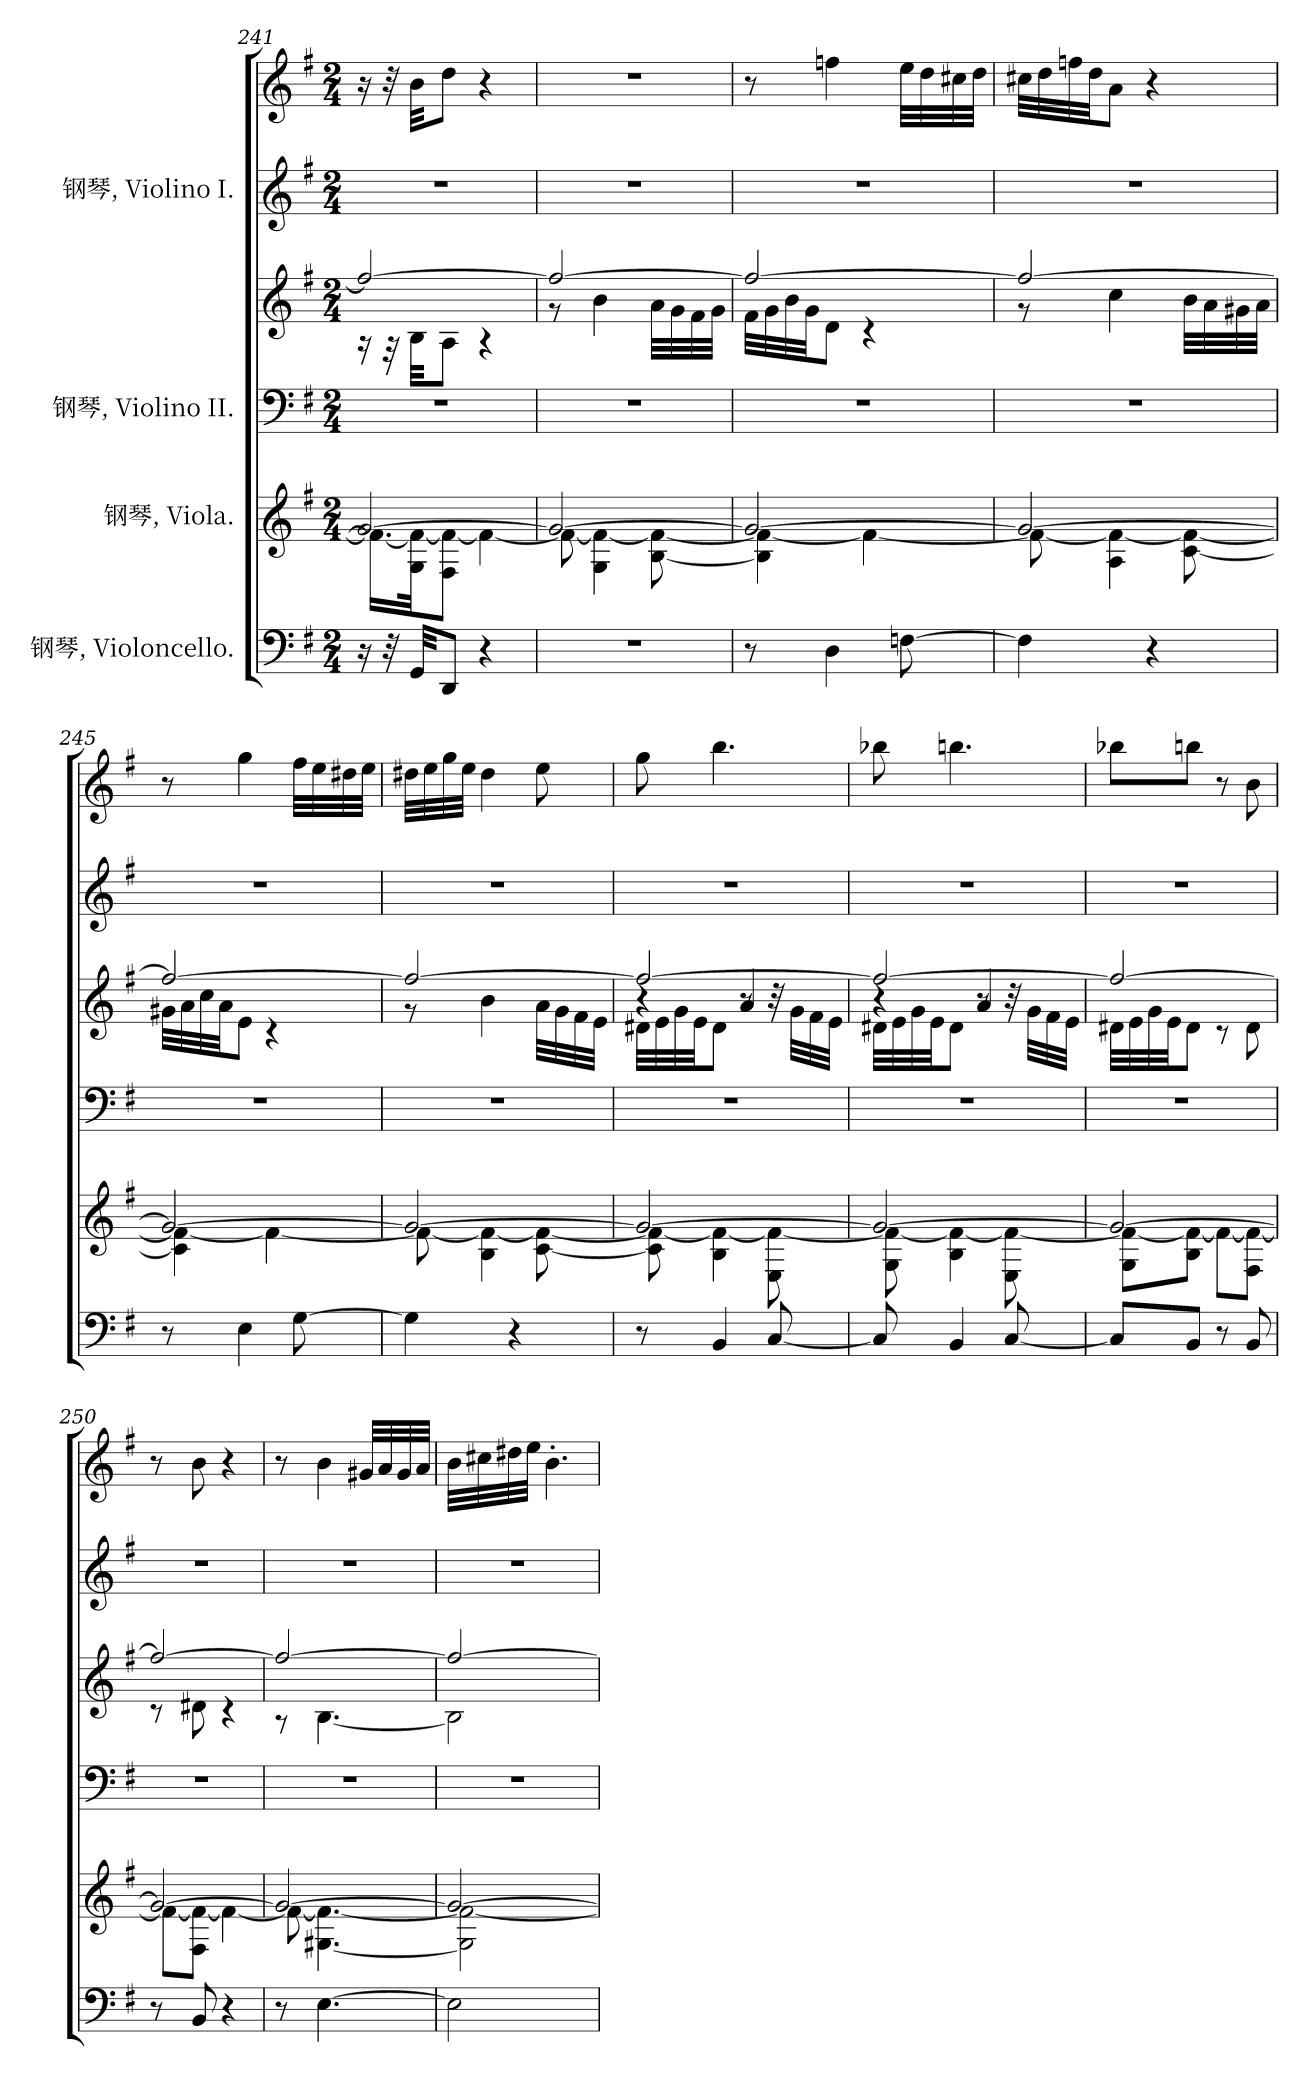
**kern	**kern	**kern	**kern	**kern	**kern
*part4	*part3	*part2	*part2	*part1	*part1
*staff6	*staff5	*staff4	*staff3	*staff2	*staff1
*I"钢琴, Violoncello.	*I"钢琴, Viola.	*I"钢琴, Violino II.	*	*I"钢琴, Violino I.	*
*clefF4	*clefG2	*clefF4	*clefG2	*clefG2	*clefG2
*k[f#]	*k[f#]	*k[f#]	*k[f#]	*k[f#]	*k[f#]
*M2/4	*M2/4	*M2/4	*M2/4	*M2/4	*M2/4
=241	=241	=241	=241	=241	=241
*	*^	*	*^	*	*
16r	2g#/_	16.f\LL_	2r	2ff/_	16r	2r	16r
32r	.	.	.	.	32r	.	32r
32GG/KKL	.	32G\ 32f\_JK	.	.	32B\KKL	.	32b\KKL
8DD/J	.	8F#\ 8f\_J	.	.	8A\J	.	8dd\J
4r	.	4f\_	.	.	4r	.	4r
=242	=242	=242	=242	=242	=242	=242	=242
2r	2g#/_	8f\_	2r	2ff/_	8r	2r	2r
.	.	4G\ 4f\_	.	.	4b\	.	.
.	.	[8B\ 8f\_	.	.	32a\LLL	.	.
.	.	.	.	.	32g\	.	.
.	.	.	.	.	32f#\	.	.
.	.	.	.	.	32g\JJJ	.	.
=243	=243	=243	=243	=243	=243	=243	=243
8r	2g#/_	4B\] 4f\_	2r	2ff/_	32f#\LLL	2r	8r
.	.	.	.	.	32g\	.	.
.	.	.	.	.	32b\	.	.
.	.	.	.	.	32g\JJ	.	.
4D\	.	.	.	.	8d\J	.	4ffn\
.	.	4f\_	.	.	4r	.	.
[8Fn\	.	.	.	.	.	.	32ee\LLL
.	.	.	.	.	.	.	32dd\
.	.	.	.	.	.	.	32cc#X\
.	.	.	.	.	.	.	32dd\JJJ
!!LO:PB:g=z
=244	=244	=244	=244	=244	=244	=244	=244
4F\]	2g#/_	8f\_	2r	2ff/_	8r	2r	32cc#X\LLL
.	.	.	.	.	.	.	32dd\
.	.	.	.	.	.	.	32ffn\
.	.	.	.	.	.	.	32dd\JJ
.	.	4A\ 4f\_	.	.	4cc\	.	8a\J
4r	.	.	.	.	.	.	4r
.	.	[8c\ 8f\_	.	.	32b\LLL	.	.
.	.	.	.	.	32a\	.	.
.	.	.	.	.	32g#X\	.	.
.	.	.	.	.	32a\JJJ	.	.
=245	=245	=245	=245	=245	=245	=245	=245
8r	2g#/_	4c\] 4f\_	2r	2ff/_	32g#X\LLL	2r	8r
.	.	.	.	.	32a\	.	.
.	.	.	.	.	32cc\	.	.
.	.	.	.	.	32a\JJ	.	.
4E\	.	.	.	.	8e\J	.	4gg\
.	.	4f\_	.	.	4r	.	.
[8G\	.	.	.	.	.	.	32ff#\LLL
.	.	.	.	.	.	.	32ee\
.	.	.	.	.	.	.	32dd#X\
.	.	.	.	.	.	.	32ee\JJJ
=246	=246	=246	=246	=246	=246	=246	=246
4G\]	2g#/_	8f\_	2r	2ff/_	8r	2r	32dd#X\LLL
.	.	.	.	.	.	.	32ee\
.	.	.	.	.	.	.	32gg\
.	.	.	.	.	.	.	32ee\JJJ
.	.	4B\ 4f\_	.	.	4b\	.	4dd#\
4r	.	.	.	.	.	.	.
.	.	[8c\ 8f\_	.	.	32a\LLL	.	8ee\
.	.	.	.	.	32g\	.	.
.	.	.	.	.	32f#\	.	.
.	.	.	.	.	32e\JJJ	.	.
!!LO:LB:g=z
=247	=247	=247	=247	=247	=247	=247	=247
*	*	*	*	*	*^	*	*
8r	2g#/_	8c\] 8f\_	2r	2ff/_	32d#X\LLL	4r	2r	8gg\
.	.	.	.	.	32e\	.	.	.
.	.	.	.	.	32g\	.	.	.
.	.	.	.	.	32e\JJ	.	.	.
4BB/	.	4B\ 4f\_	.	.	8d#\J	.	.	4.bb\
.	.	.	.	.	8r	4a/	.	.
[8C/	.	8E\ 8f\_	.	.	32r	.	.	.
.	.	.	.	.	32g\LLL	.	.	.
.	.	.	.	.	32f#\	.	.	.
.	.	.	.	.	32e\JJJ	.	.	.
=248	=248	=248	=248	=248	=248	=248	=248	=248
8C/]	2g#/_	8G\ 8f\_	2r	2ff/_	32d#X\LLL	4r	2r	8bb-X\
.	.	.	.	.	32e\	.	.	.
.	.	.	.	.	32g\	.	.	.
.	.	.	.	.	32e\JJ	.	.	.
4BB/	.	4B\ 4f\_	.	.	8d#\J	.	.	4.bbn\
.	.	.	.	.	8r	4a/	.	.
[8C/	.	8E\ 8f\_	.	.	32r	.	.	.
.	.	.	.	.	32g\LLL	.	.	.
.	.	.	.	.	32f#\	.	.	.
.	.	.	.	.	32e\JJJ	.	.	.
*	*	*	*	*	*v	*v	*	*
=249	=249	=249	=249	=249	=249	=249	=249
8C/L]	2g#/_	8G\ 8f\_L	2r	2ff/_	32d#X\LLL	2r	8bb-X\L
.	.	.	.	.	32e\	.	.
.	.	.	.	.	32g\	.	.
.	.	.	.	.	32e\JJ	.	.
8BB/J	.	8B\ 8f\_J	.	.	8d#\J	.	8bbn\J
8r	.	8f\L_	.	.	8r	.	8r
8BB/	.	8F#\ 8f\_J	.	.	8d#\	.	8b\
=250	=250	=250	=250	=250	=250	=250	=250
8r	2g#/_	8f\L_	2r	2ff/_	8r	2r	8r
8BB/	.	8F#\ 8f\_J	.	.	8d#X\	.	8b\
4r	.	4f\_	.	.	4r	.	4r
!!LO:PB:g=z
=251	=251	=251	=251	=251	=251	=251	=251
8r	2g#/_	8f\_	2r	2ff/_	8r	2r	8r
[4.E\	.	[4.G#X\ 4.f\_	.	.	[4.B\	.	4b\
.	.	.	.	.	.	.	32g#X/LLL
.	.	.	.	.	.	.	32a/
.	.	.	.	.	.	.	32g#/
.	.	.	.	.	.	.	32a/JJJ
=252	=252	=252	=252	=252	=252	=252	=252
2E\]	2g#/_	2G#\] 2f\_	2r	2ff/_	2B\]	2r	32b\LLL
.	.	.	.	.	.	.	32cc#X\
.	.	.	.	.	.	.	32dd#X\
.	.	.	.	.	.	.	32ee\JJJ
.	.	.	.	.	.	.	4.b'\
*	*v	*v	*	*v	*v	*	*
=	=	=	=	=	=
*-	*-	*-	*-	*-	*-
